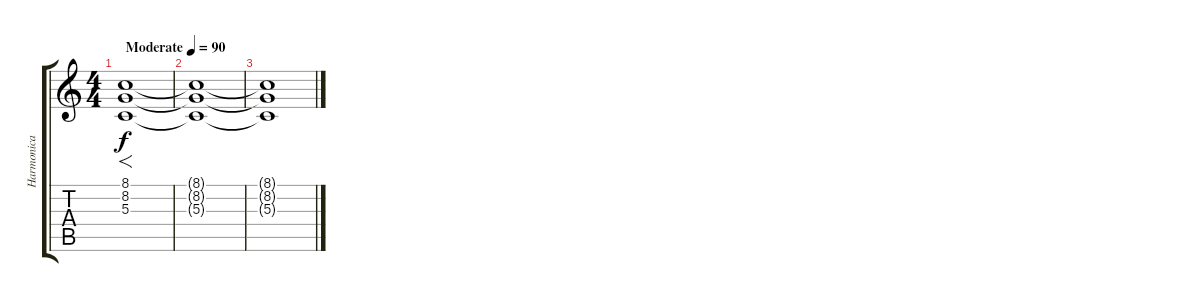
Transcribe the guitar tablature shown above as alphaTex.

\track ("Harmonica" "Harmonica") {instrument trumpet}
\staff {score tabs}
\tuning (E4 B3 G3 D3 A2 E2) {hide}
\ts (4 4)
\tempo (90 "Moderate")
\clef g2
\ks c
(8.1 8.2 5.3).1{f dy f instrument trumpet} |
(8.1{t} 8.2{t} 5.3{t}).1 |
(8.1{t} 8.2{t} 5.3{t}).1
